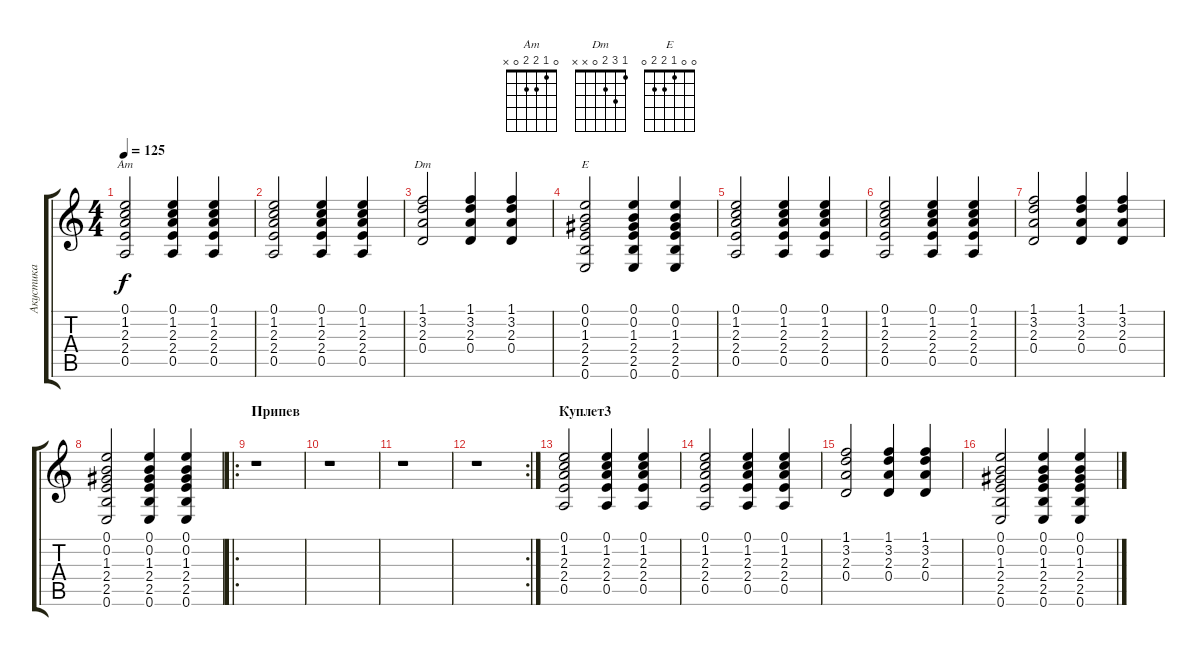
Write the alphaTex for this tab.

\track ("Акустика" "Акустика") {instrument acousticguitarnylon}
\staff {score tabs}
\tuning (E4 B3 G3 D3 A2 E2) {hide}
\chord ("Am" 0 1 2 2 0 x)
\chord ("Dm" 1 3 2 0 x x)
\chord ("E" 0 0 1 2 2 0)
\ts (4 4)
\tempo 125
\clef g2
\ks c
(0.1 1.2 2.3 2.4 0.5).2{ch "Am" dy f} (0.1 1.2 2.3 2.4 0.5).4 (0.1 1.2 2.3 2.4 0.5).4 |
(0.1 1.2 2.3 2.4 0.5).2 (0.1 1.2 2.3 2.4 0.5).4 (0.1 1.2 2.3 2.4 0.5).4 |
(1.1 3.2 2.3 0.4).2{ch "Dm"} (1.1 3.2 2.3 0.4).4 (1.1 3.2 2.3 0.4).4 |
(0.1 0.2 1.3 2.4 2.5 0.6).2{ch "E"} (0.1 0.2 1.3 2.4 2.5 0.6).4 (0.1 0.2 1.3 2.4 2.5 0.6).4 |
(0.1 1.2 2.3 2.4 0.5).2 (0.1 1.2 2.3 2.4 0.5).4 (0.1 1.2 2.3 2.4 0.5).4 |
(0.1 1.2 2.3 2.4 0.5).2 (0.1 1.2 2.3 2.4 0.5).4 (0.1 1.2 2.3 2.4 0.5).4 |
(1.1 3.2 2.3 0.4).2 (1.1 3.2 2.3 0.4).4 (1.1 3.2 2.3 0.4).4 |
(0.1 0.2 1.3 2.4 2.5 0.6).2 (0.1 0.2 1.3 2.4 2.5 0.6).4 (0.1 0.2 1.3 2.4 2.5 0.6).4 |
\ro
\section ("" "Припев")
r.1 |
r.1 |
r.1 |
\rc 2
r.1 |
\section ("" "Куплет3")
(0.1 1.2 2.3 2.4 0.5).2 (0.1 1.2 2.3 2.4 0.5).4 (0.1 1.2 2.3 2.4 0.5).4 |
(0.1 1.2 2.3 2.4 0.5).2 (0.1 1.2 2.3 2.4 0.5).4 (0.1 1.2 2.3 2.4 0.5).4 |
(1.1 3.2 2.3 0.4).2 (1.1 3.2 2.3 0.4).4 (1.1 3.2 2.3 0.4).4 |
(0.1 0.2 1.3 2.4 2.5 0.6).2 (0.1 0.2 1.3 2.4 2.5 0.6).4 (0.1 0.2 1.3 2.4 2.5 0.6).4
